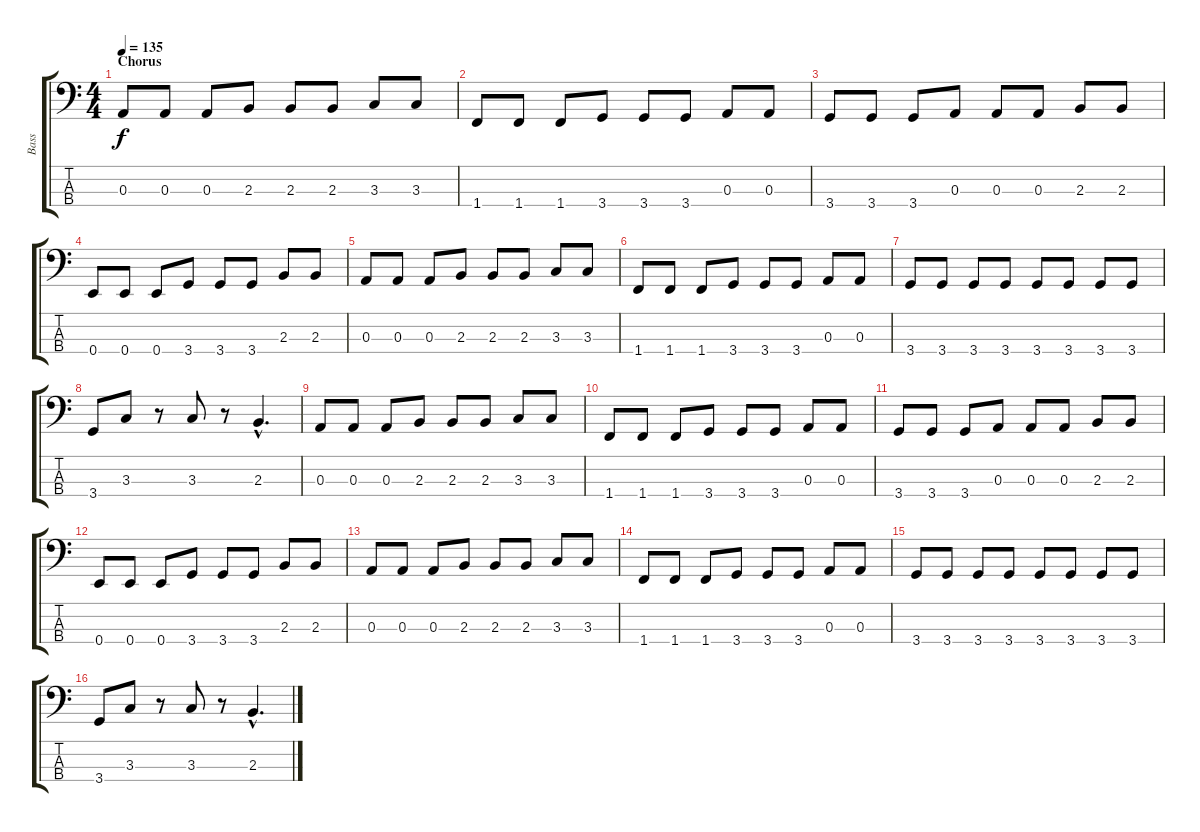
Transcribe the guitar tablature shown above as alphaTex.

\track ("Bass" "Bass") {instrument electricbassfinger}
\staff {score tabs}
\tuning (G2 D2 A1 E1) {hide}
\ts (4 4)
\section ("" "Chorus")
\tempo 135
\clef f4
\ks c
0.3.8{dy f} 0.3.8 0.3.8 2.3.8 2.3.8 2.3.8 3.3.8 3.3.8 |
1.4.8 1.4.8 1.4.8 3.4.8 3.4.8 3.4.8 0.3.8 0.3.8 |
3.4.8 3.4.8 3.4.8 0.3.8 0.3.8 0.3.8 2.3.8 2.3.8 |
0.4.8 0.4.8 0.4.8 3.4.8 3.4.8 3.4.8 2.3.8 2.3.8 |
0.3.8 0.3.8 0.3.8 2.3.8 2.3.8 2.3.8 3.3.8 3.3.8 |
1.4.8 1.4.8 1.4.8 3.4.8 3.4.8 3.4.8 0.3.8 0.3.8 |
3.4.8 3.4.8 3.4.8 3.4.8 3.4.8 3.4.8 3.4.8 3.4.8 |
3.4.8 3.3.8 r.8 3.3.8 r.8 2.3{hac}.4{d} |
0.3.8 0.3.8 0.3.8 2.3.8 2.3.8 2.3.8 3.3.8 3.3.8 |
1.4.8 1.4.8 1.4.8 3.4.8 3.4.8 3.4.8 0.3.8 0.3.8 |
3.4.8 3.4.8 3.4.8 0.3.8 0.3.8 0.3.8 2.3.8 2.3.8 |
0.4.8 0.4.8 0.4.8 3.4.8 3.4.8 3.4.8 2.3.8 2.3.8 |
0.3.8 0.3.8 0.3.8 2.3.8 2.3.8 2.3.8 3.3.8 3.3.8 |
1.4.8 1.4.8 1.4.8 3.4.8 3.4.8 3.4.8 0.3.8 0.3.8 |
3.4.8 3.4.8 3.4.8 3.4.8 3.4.8 3.4.8 3.4.8 3.4.8 |
3.4.8 3.3.8 r.8 3.3.8 r.8 2.3{hac}.4{d}
